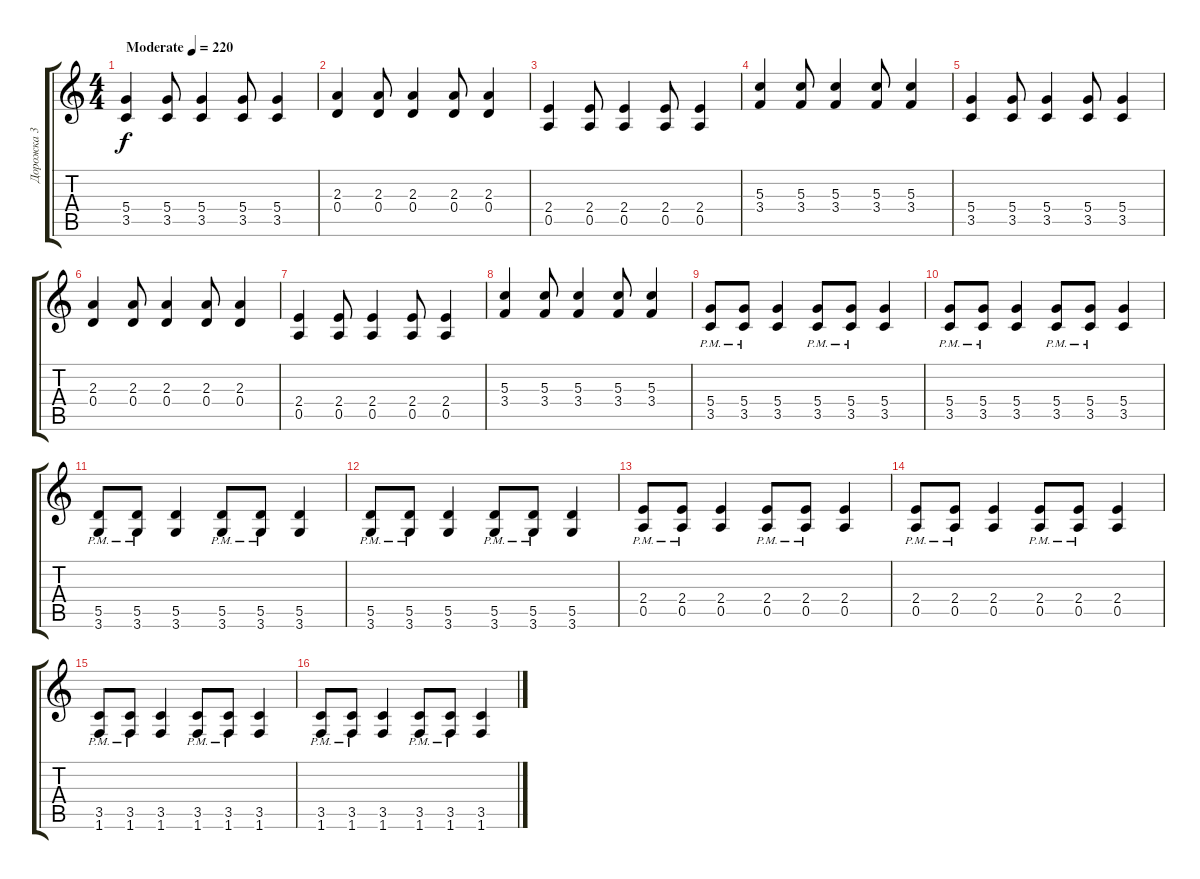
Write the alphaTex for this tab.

\track ("Дорожка 3" "Дорожка 3") {instrument distortionguitar}
\staff {score tabs}
\tuning (E4 B3 G3 D3 A2 E2) {hide}
\ts (4 4)
\tempo (220 "Moderate")
\clef g2
\ks c
(5.4 3.5).4{dy f instrument distortionguitar} (5.4 3.5).8 (5.4 3.5).4 (5.4 3.5).8 (5.4 3.5).4 |
(2.3 0.4).4 (2.3 0.4).8 (2.3 0.4).4 (2.3 0.4).8 (2.3 0.4).4 |
(2.4 0.5).4 (2.4 0.5).8 (2.4 0.5).4 (2.4 0.5).8 (2.4 0.5).4 |
(5.3 3.4).4 (5.3 3.4).8 (5.3 3.4).4 (5.3 3.4).8 (5.3 3.4).4 |
(5.4 3.5).4 (5.4 3.5).8 (5.4 3.5).4 (5.4 3.5).8 (5.4 3.5).4 |
(2.3 0.4).4 (2.3 0.4).8 (2.3 0.4).4 (2.3 0.4).8 (2.3 0.4).4 |
(2.4 0.5).4 (2.4 0.5).8 (2.4 0.5).4 (2.4 0.5).8 (2.4 0.5).4 |
(5.3 3.4).4 (5.3 3.4).8 (5.3 3.4).4 (5.3 3.4).8 (5.3 3.4).4 |
(5.4{pm} 3.5{pm}).8 (5.4{pm} 3.5{pm}).8 (5.4 3.5).4 (5.4{pm} 3.5{pm}).8 (5.4{pm} 3.5{pm}).8 (5.4 3.5).4 |
(5.4{pm} 3.5{pm}).8 (5.4{pm} 3.5{pm}).8 (5.4 3.5).4 (5.4{pm} 3.5{pm}).8 (5.4{pm} 3.5{pm}).8 (5.4 3.5).4 |
(5.5{pm} 3.6{pm}).8 (5.5{pm} 3.6{pm}).8 (5.5 3.6).4 (5.5{pm} 3.6{pm}).8 (5.5{pm} 3.6{pm}).8 (5.5 3.6).4 |
(5.5{pm} 3.6{pm}).8 (5.5{pm} 3.6{pm}).8 (5.5 3.6).4 (5.5{pm} 3.6{pm}).8 (5.5{pm} 3.6{pm}).8 (5.5 3.6).4 |
(2.4{pm} 0.5{pm}).8 (2.4{pm} 0.5{pm}).8 (2.4 0.5).4 (2.4{pm} 0.5{pm}).8 (2.4{pm} 0.5{pm}).8 (2.4 0.5).4 |
(2.4{pm} 0.5{pm}).8 (2.4{pm} 0.5{pm}).8 (2.4 0.5).4 (2.4{pm} 0.5{pm}).8 (2.4{pm} 0.5{pm}).8 (2.4 0.5).4 |
(3.5{pm} 1.6{pm}).8 (3.5{pm} 1.6{pm}).8 (3.5 1.6).4 (3.5{pm} 1.6{pm}).8 (3.5{pm} 1.6{pm}).8 (3.5 1.6).4 |
(3.5{pm} 1.6{pm}).8 (3.5{pm} 1.6{pm}).8 (3.5 1.6).4 (3.5{pm} 1.6{pm}).8 (3.5{pm} 1.6{pm}).8 (3.5 1.6).4
